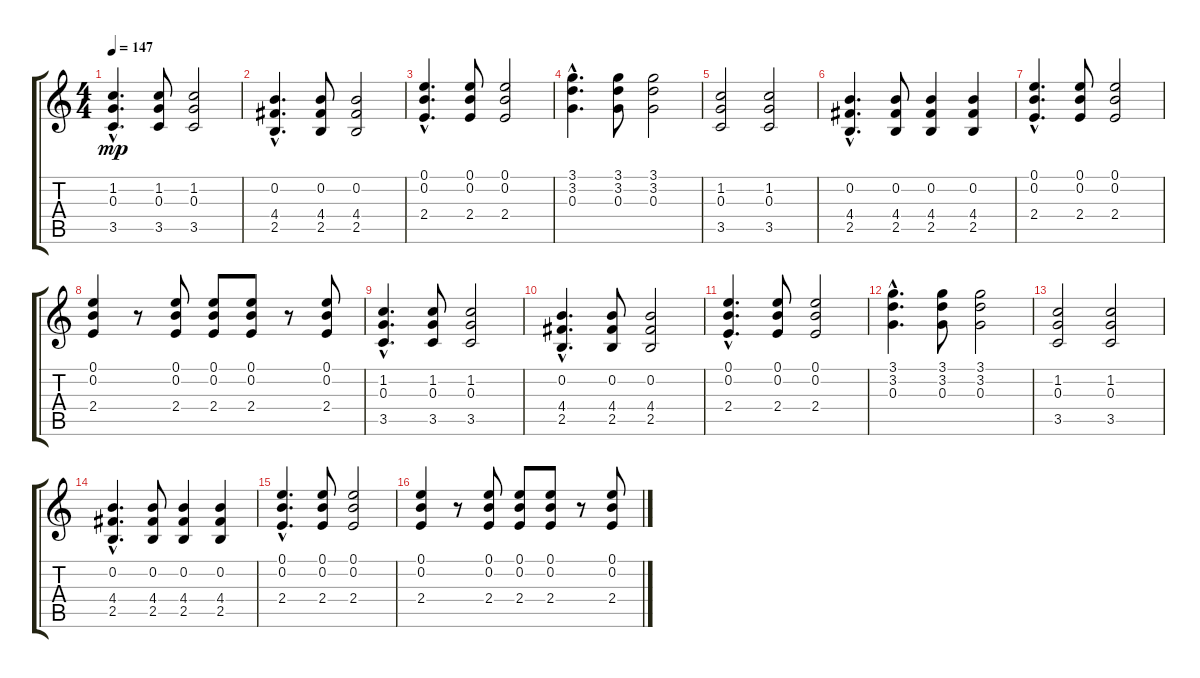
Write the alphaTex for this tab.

\track "" {instrument distortionguitar}
\staff {score tabs}
\tuning (E4 B3 G3 D3 A2 E2) {hide}
\ts (4 4)
\tempo 147
\clef g2
\ks c
(1.2{hac} 0.3{hac} 3.5{hac}).4{d dy mp} (1.2 0.3 3.5).8 (1.2 0.3 3.5).2 |
(0.2{hac} 4.4{hac} 2.5{hac}).4{d} (0.2 4.4 2.5).8 (0.2 4.4 2.5).2 |
(0.1{hac} 0.2{hac} 2.4{hac}).4{d} (0.1 0.2 2.4).8 (0.1 0.2 2.4).2 |
(3.1{hac} 3.2{hac} 0.3{hac}).4{d} (3.1 3.2 0.3).8 (3.1 3.2 0.3).2 |
(1.2 0.3 3.5).2 (1.2 0.3 3.5).2 |
(0.2{hac} 4.4{hac} 2.5{hac}).4{d} (0.2 4.4 2.5).8 (0.2 4.4 2.5).4 (0.2 4.4 2.5).4 |
(0.1{hac} 0.2{hac} 2.4{hac}).4{d} (0.1 0.2 2.4).8 (0.1 0.2 2.4).2 |
(0.1 0.2 2.4).4 r.8 (0.1 0.2 2.4).8 (0.1 0.2 2.4).8 (0.1 0.2 2.4).8 r.8 (0.1 0.2 2.4).8 |
(1.2{hac} 0.3{hac} 3.5{hac}).4{d} (1.2 0.3 3.5).8 (1.2 0.3 3.5).2 |
(0.2{hac} 4.4{hac} 2.5{hac}).4{d} (0.2 4.4 2.5).8 (0.2 4.4 2.5).2 |
(0.1{hac} 0.2{hac} 2.4{hac}).4{d} (0.1 0.2 2.4).8 (0.1 0.2 2.4).2 |
(3.1{hac} 3.2{hac} 0.3{hac}).4{d} (3.1 3.2 0.3).8 (3.1 3.2 0.3).2 |
(1.2 0.3 3.5).2 (1.2 0.3 3.5).2 |
(0.2{hac} 4.4{hac} 2.5{hac}).4{d} (0.2 4.4 2.5).8 (0.2 4.4 2.5).4 (0.2 4.4 2.5).4 |
(0.1{hac} 0.2{hac} 2.4{hac}).4{d} (0.1 0.2 2.4).8 (0.1 0.2 2.4).2 |
(0.1 0.2 2.4).4 r.8 (0.1 0.2 2.4).8 (0.1 0.2 2.4).8 (0.1 0.2 2.4).8 r.8 (0.1 0.2 2.4).8
